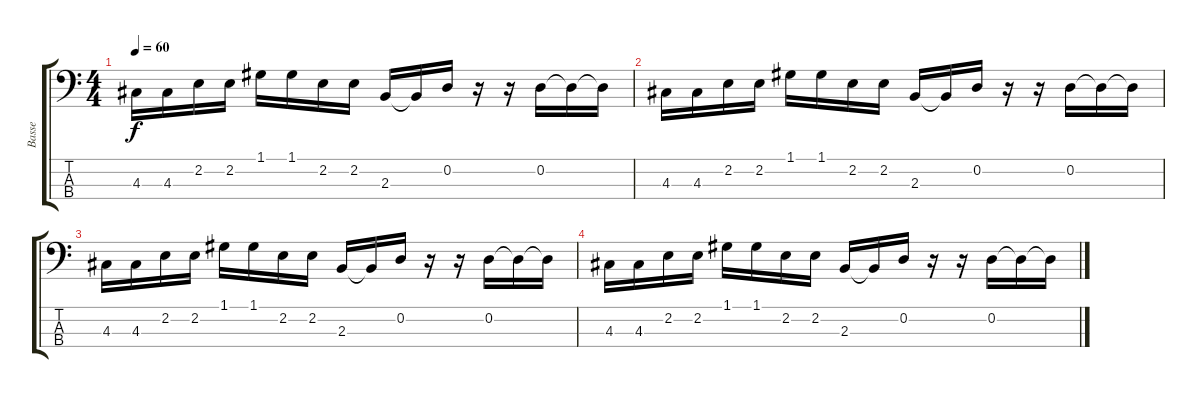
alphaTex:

\track ("Basse" "Basse") {instrument electricbassfinger}
\staff {score tabs}
\tuning (G2 D2 A1 E1) {hide}
\ts (4 4)
\tempo 60
\clef f4
\ks c
4.3.16{dy f} 4.3.16 2.2.16 2.2.16 1.1.16 1.1.16 2.2.16 2.2.16 2.3.16 2.3{t}.16 0.2.16 r.16 r.16 0.2.16 0.2{t}.16 0.2{t}.16 |
4.3.16 4.3.16 2.2.16 2.2.16 1.1.16 1.1.16 2.2.16 2.2.16 2.3.16 2.3{t}.16 0.2.16 r.16 r.16 0.2.16 0.2{t}.16 0.2{t}.16 |
4.3.16 4.3.16 2.2.16 2.2.16 1.1.16 1.1.16 2.2.16 2.2.16 2.3.16 2.3{t}.16 0.2.16 r.16 r.16 0.2.16 0.2{t}.16 0.2{t}.16 |
4.3.16 4.3.16 2.2.16 2.2.16 1.1.16 1.1.16 2.2.16 2.2.16 2.3.16 2.3{t}.16 0.2.16 r.16 r.16 0.2.16 0.2{t}.16 0.2{t}.16
